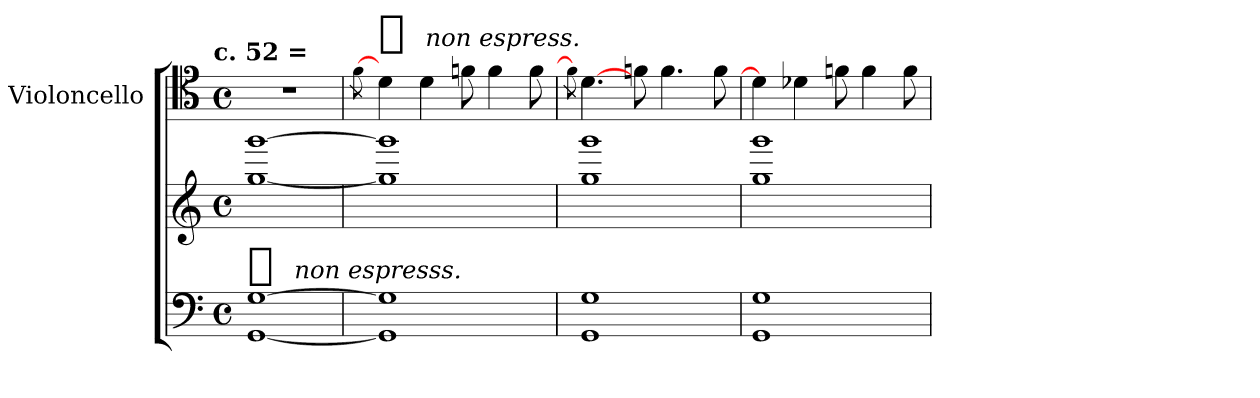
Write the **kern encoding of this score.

**kern	**kern	**dynam	**kern	**dynam
*part2	*part2	*part2	*part1	*part1
*staff3	*staff2	*staff2/3	*staff1	*staff1
*	*	*	*I"Violoncello	*
*	*	*	*I'Vc.	*
*clefF4	*clefG2	*	*clefC4	*
*k[]	*k[]	*	*k[]	*
!!LO:TX:omd:t=c. 52 =
*M4/4	*M4/4	*	*M4/4	*
*met(c)	*met(c)	*	*met(c)	*
*MM52	*MM52	*	*MM52	*
=1	=1	=1	=1	=1
!	!	!LO:DY:a=2:t=%s non espresss.	!	!
[1GG [1G	[1gg [1ggg	ppp	1r	.
=2	=2	=2	=2	=2
.	.	.	[8qf\	.
!	!	!	!	!LO:DY:a:t=%s non espress.
1GG] 1G]	1gg] 1ggg]	.	4d\	ppp
.	.	.	4d\	.
.	.	.	8fn\	.
.	.	.	4f\	.
.	.	.	8f\	.
=3	=3	=3	=3	=3
.	.	.	8qfn\]	.
1GG 1G	1gg 1ggg	.	[4.d\	.
.	.	.	8fn\	.
.	.	.	4.f\	.
.	.	.	8f\	.
=4	=4	=4	=4	=4
1GG 1G	1gg 1ggg	.	4d\]	.
.	.	.	4d-X\	.
.	.	.	8fn\	.
.	.	.	4f\	.
.	.	.	8f\	.
=	=	=	=	=
*-	*-	*-	*-	*-
